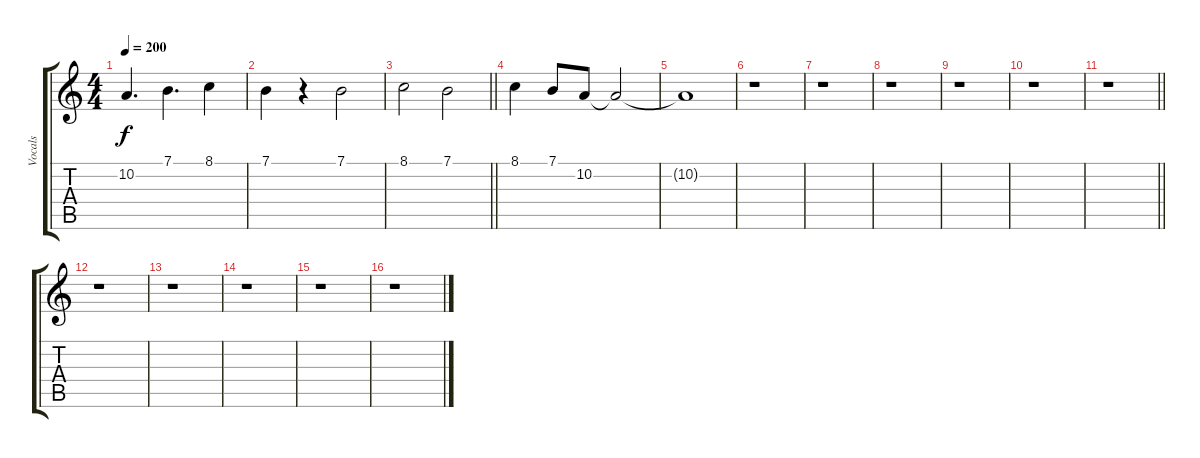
\track ("Vocals" "Vocals") {instrument lead2sawtooth}
\staff {score tabs}
\tuning (E4 B3 G3 D3 A2 E2) {hide}
\ts (4 4)
\tempo 200
\clef g2
\ks c
10.2.4{d dy f} 7.1.4{d} 8.1.4 |
7.1.4 r.4 7.1.2 |
\barLineRight lightlight
8.1.2 7.1.2 |
\section ("" "")
8.1.4 7.1.8 10.2.8 10.2{t}.2 |
10.2{t}.1 |
r.1 |
r.1 |
r.1 |
r.1 |
r.1 |
\barLineRight lightlight
r.1 |
\section ("" "")
r.1 |
r.1 |
r.1 |
r.1 |
r.1
